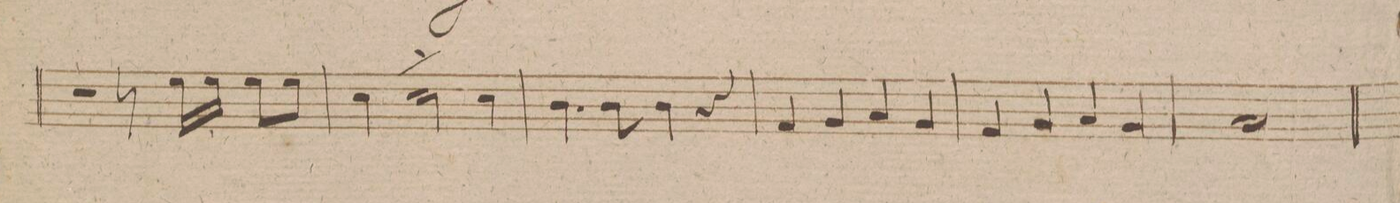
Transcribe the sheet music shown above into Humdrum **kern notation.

**kern	**dynam
*I"Clarinetto 2do in A.	*
*clefG2	*
*k[f#c#g#d#]	*
*met(c)	*
*M4/4	*
2r	.
8r	.
16cc#\LL	.
16cc#\JJ	.
8cc#\L	.
8cc#\J	.
=7	=7
4a\	.
*2\right	*
2a^<\	.
4a\	.
=8	=8
4.g#\	.
8g#\	.
4g#\	.
4r	.
=9	=9
4d#/	.
4e/	.
4f#/	.
4e/	.
=10	=10
4d#/	.
4e/	.
4f#/	.
4e/	.
=11	=11
[<1f#/	.
=12	=12
*-	*-
